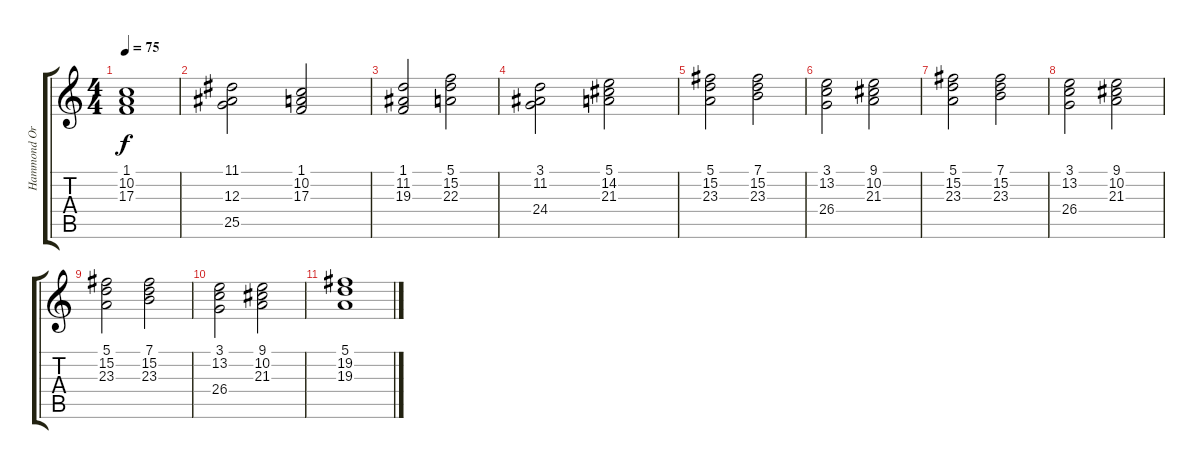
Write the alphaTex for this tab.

\track ("Hammond Organ" "Hammond Or") {instrument rockorgan}
\staff {score tabs}
\tuning (E4 B3 G3 D3 A2 E2) {hide}
\ts (4 4)
\tempo 75
\clef g2
\ks c
(1.1 10.2 17.3).1{dy f} |
(11.1 12.3 25.5).2 (1.1 10.2 17.3).2 |
(1.1 11.2 19.3).2 (5.1 15.2 22.3).2 |
(3.1 11.2 24.4).2 (5.1 14.2 21.3).2 |
(5.1 15.2 23.3).2 (7.1 15.2 23.3).2 |
(3.1 13.2 26.4).2 (9.1 10.2 21.3).2 |
(5.1 15.2 23.3).2 (7.1 15.2 23.3).2 |
(3.1 13.2 26.4).2 (9.1 10.2 21.3).2 |
(5.1 15.2 23.3).2 (7.1 15.2 23.3).2 |
(3.1 13.2 26.4).2 (9.1 10.2 21.3).2 |
(5.1 19.2 19.3).1
